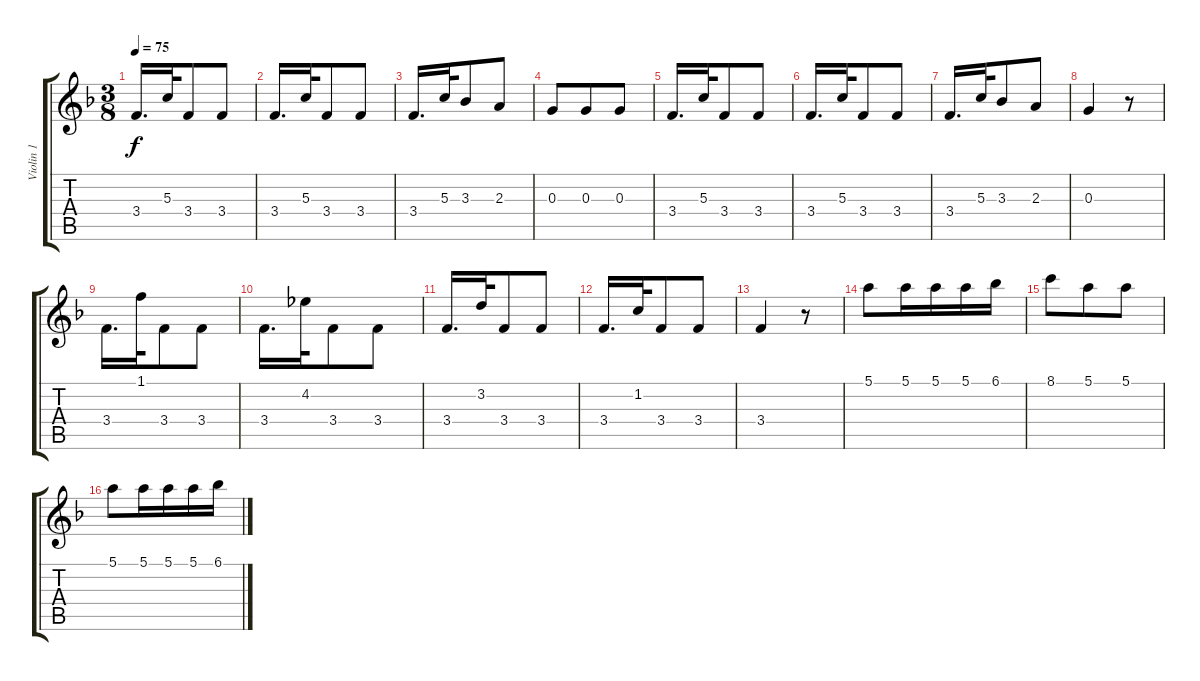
\track ("Violin 1" "Violin 1") {instrument acousticguitarsteel}
\staff {score tabs}
\tuning (E4 B3 G3 D3 A2 E2) {hide}
\ts (3 8)
\tempo 75
\clef g2
\ks f
3.4.16{d dy f instrument acousticguitarsteel} 5.3.32 3.4.8 3.4.8 |
3.4.16{d} 5.3.32 3.4.8 3.4.8 |
3.4.16{d} 5.3.32 3.3.8 2.3.8 |
0.3.8 0.3.8 0.3.8 |
3.4.16{d} 5.3.32 3.4.8 3.4.8 |
3.4.16{d} 5.3.32 3.4.8 3.4.8 |
3.4.16{d} 5.3.32 3.3.8 2.3.8 |
0.3.4 r.8 |
3.4.16{d} 1.1.32 3.4.8 3.4.8 |
3.4.16{d} 4.2.32 3.4.8 3.4.8 |
3.4.16{d} 3.2.32 3.4.8 3.4.8 |
3.4.16{d} 1.2.32 3.4.8 3.4.8 |
3.4.4 r.8 |
5.1.8 5.1.16 5.1.16 5.1.16 6.1.16 |
8.1.8 5.1.8 5.1.8 |
5.1.8 5.1.16 5.1.16 5.1.16 6.1.16
